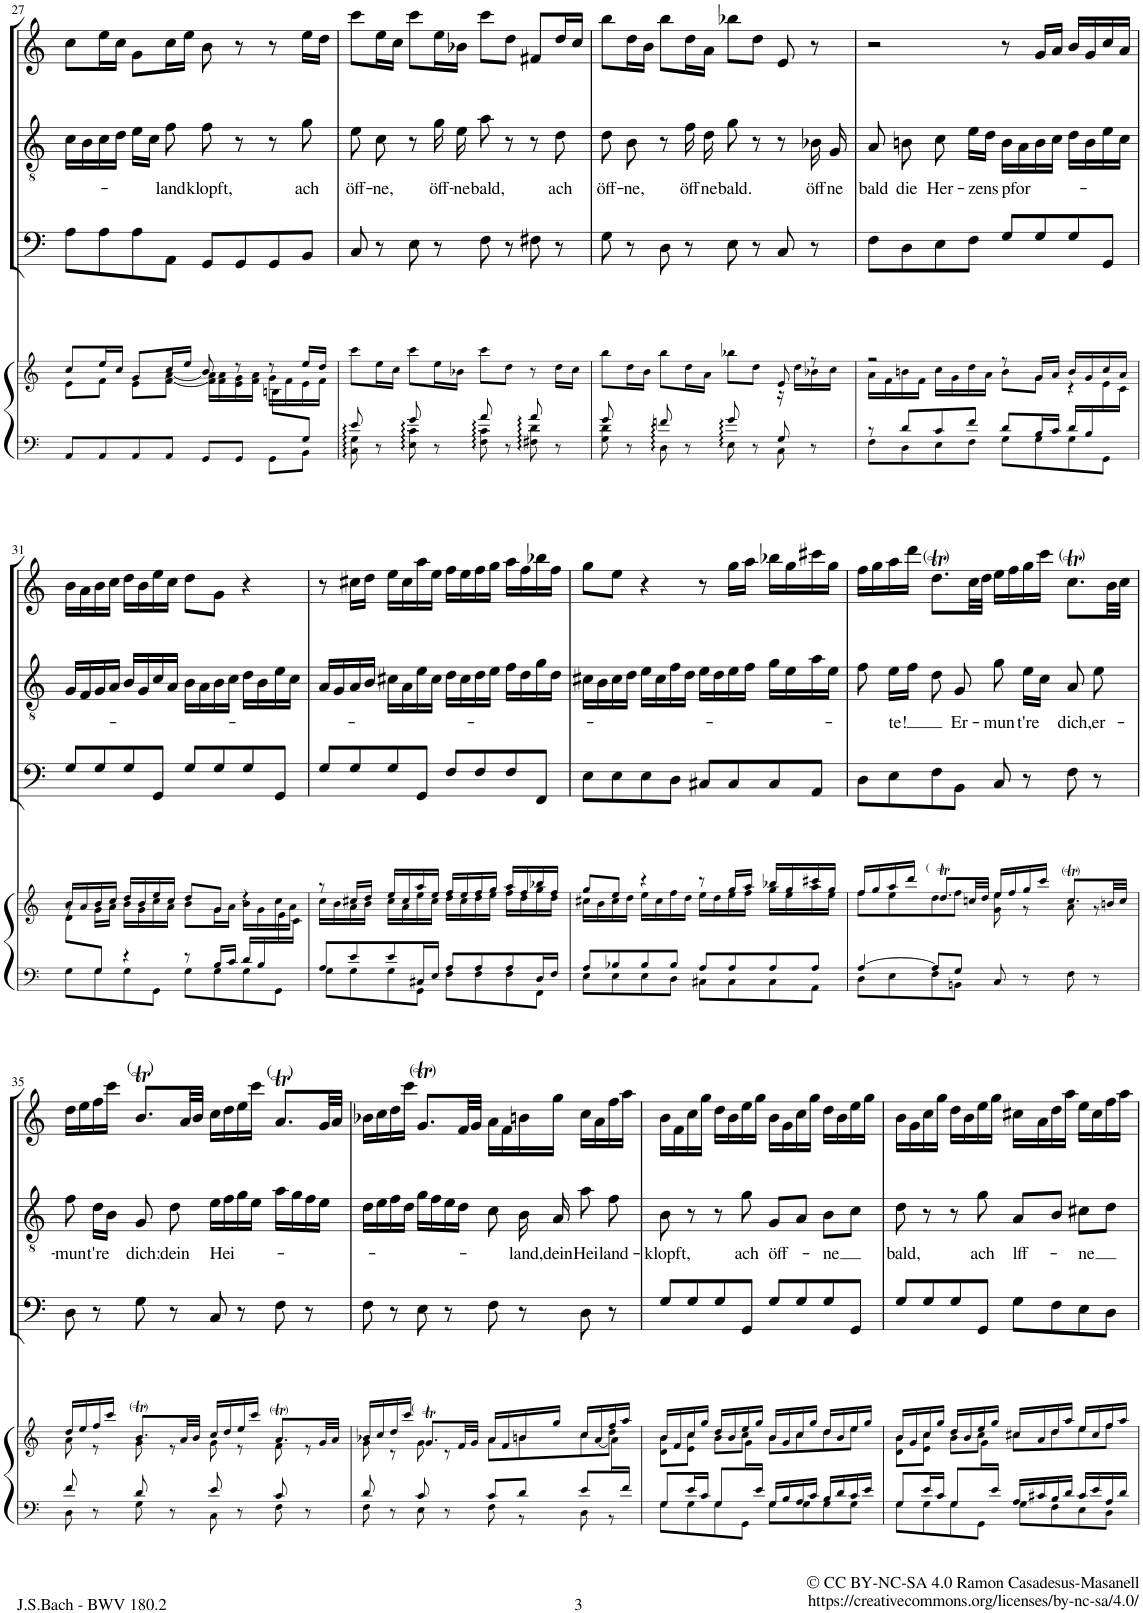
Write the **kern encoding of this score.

**kern	**kern	**kern	**kern	**text	**kern
*part4	*part4	*part3	*part2	*part2	*part1
*staff5	*staff4	*staff3	*staff2	*staff2	*staff1
*I"Piano reduction	*	*I"Continuo	*I"Tenore	*	*I"Flauto traverso
*I'Pno	*	*	*	*	*I'Fl
!!LO:PB:g=z
*clefF4	*clefG2	*clefF4	*clefGv2	*	*clefG2
*k[]	*k[]	*k[]	*k[]	*	*k[]
*M4/4	*M4/4	*M4/4	*M4/4	*	*M4/4
*met(c)	*met(c)	*met(c)	*met(c)	*	*met(c)
=27	=27	=27	=27	=27	=27
*^	*^	*	*	*	*
*	*	*	*^	*	*	*	*
8AA/L	2ryy	8cc/L	8e\L	2.ryy	8A\L	16c\LL	.	8cc\L
.	.	.	.	.	.	16B\	.	.
8AA/	.	16ee/L	8f\J	.	8A\	16c\	.	16ee\L
.	.	16cc/JJ	.	.	.	16d\JJ	.	16cc\JJ
8AA/	.	8g/L	8e\L	.	8A\	16e\LL	.	8g\L
.	.	.	.	.	.	16c\JJ	.	.
!	!	!	!	!	!	!	!LO:LY:b	!
8AA/J	.	16cc/L	[8f\ [8a\J	.	8AA\J	8f\	-land	16cc\L
.	.	16ee/JJ	.	.	.	.	.	16ee\JJ
!	!	!	!	!	!	!	!LO:LY:b	!
8GG/L	4ryy	8b/	16f\] 16a\]LL	.	8GG/L	8f\	klopft,	8b\
.	.	.	16f\ 16a\	.	.	.	.	.
8GG/J	.	8r	16e\ 16g\	.	8GG/	8r	.	8r
.	.	.	16f\ 16a\JJ	.	.	.	.	.
8ryy	8GG\L	8r	16g\LL	8Bn\L	8GG/	8r	.	8r
.	.	.	16f\	.	.	.	.	.
!	!	!	!	!	!	!	!LO:LY:b	!
8G/J	8BB\J	16ee/LL	16e\	8ryy	8BB/J	8g\	ach	16ee\LL
.	.	16dd/JJ	16f\JJ	.	.	.	.	16dd\JJ
*	*	*	*v	*v	*	*	*	*
=28	=28	=28	=28	=28	=28	=28	=28
!	!	!	!	!	!	!LO:LY:b	!
*	*	*v	*v	*	*	*	*
8e/	8C\ 8G\	8ccc\L	8C/	8e\	öff-	8ccc\L
!	!	!	!	!	!LO:LY:b	!
8r	8ryy	16ee\L	8r	8c\	-ne,	16ee\L
.	.	16cc\JJ	.	.	.	16cc\JJ
8g/	8E\ 8c\	8ccc\L	8E\	8r	.	8ccc\L
!	!	!	!	!	!LO:LY:b	!
8r	8ryy	16ee\L	8r	16g\	öff-	16ee\L
!	!	!	!	!	!LO:LY:b	!
.	.	16b-X\JJ	.	16e\	-ne	16b-X\JJ
!	!	!	!	!	!LO:LY:b	!
8a/	8F\ 8c\	8ccc\L	8F\	8a\	bald,	8ccc\L
8r	8ryy	8dd\J	8r	8r	.	8dd\J
8a/	8F#X\ 8d\	8r	8F#X\	8r	.	8f#X/L
!	!	!	!	!	!LO:LY:b	!
8r	8ryy	16dd\LL	8r	8d\	ach	16dd/L
.	.	16cc\JJ	.	.	.	16cc/JJ
=29	=29	=29	=29	=29	=29	=29
*	*	*^	*	*	*	*
!	!	!	!	!	!	!LO:LY:b	!
8g/	8G\ 8d\	8bb\L	2ryy	8G\	8d\	öff-	8bb\L
!	!	!	!	!	!	!LO:LY:b	!
8r	8ryy	16dd\L	.	8r	8B\	-ne,	16dd\L
.	.	16b\JJ	.	.	.	.	16b\JJ
8fn/	8D\	8bb\L	.	8D\	8r	.	8bb\L
!	!	!	!	!	!	!LO:LY:b	!
8r	8ryy	16dd\L	.	8r	16f\	öff-	16dd\L
!	!	!	!	!	!	!LO:LY:b	!
.	.	16a\JJ	.	.	16d\	-ne	16a\JJ
!	!	!	!	!	!	!LO:LY:b	!
8g/	8E\	8bb-X\L	4ryy	8E\	8g\	bald.	8bb-X\L
8r	8ryy	8dd\J	.	8r	8r	.	8dd\J
8G/	8C\	8e/	16r	8C/	8r	.	8e/
.	.	.	16dd\LL	.	.	.	.
!	!	!	!	!	!	!LO:LY:b	!
8r	8ryy	8r	16b-X\	8r	16B-X\	öff-	8r
!	!	!	!	!	!	!LO:LY:b	!
.	.	.	16cc\JJ	.	16G/	-ne	.
=30	=30	=30	=30	=30	=30	=30	=30
*	*	*	*^	*	*	*	*
!	!	!	!	!	!	!	!LO:LY:b	!
8r	8F\L	2r	16a\LL	2..ryy	8F\L	8A/	bald	2r
.	.	.	16f\	.	.	.	.	.
!	!	!	!	!	!	!	!LO:LY:b	!
8d/L	8D\	.	16bn\	.	8D\	8Bn\	die	.
.	.	.	16f\JJ	.	.	.	.	.
!	!	!	!	!	!	!	!LO:LY:b	!
8c/	8E\	.	16cc\LL	.	8E\	8c\	Her-	.
.	.	.	16g\	.	.	.	.	.
!	!	!	!	!	!	!	!LO:LY:b	!
8f/J	8F\J	.	16dd\	.	8F\J	16e\LL	-zens-	.
.	.	.	16a\JJ	.	.	16d\JJ	.	.
!	!	!	!	!	!	!	!LO:LY:b	!
8d/L	8G\L	8r	8b\L	.	8G/L	16B\LL	-pfor-	8r
.	.	.	.	.	.	16A\	.	.
16B/L	8G\	16g/LL	8g\J	.	8G/	16B\	.	16g/LL
16c/JJ	.	16a/JJ	.	.	.	16c\JJ	.	16a/JJ
16d/LL	8G\	16b/LL	4r	.	8G/	16d\LL	.	16b/LL
16B/	.	16g/	.	.	.	16B\	.	16g/
8ryy	8GG\J	16cc/	.	16e\	8GG/J	16e\	.	16cc/
.	.	16a/JJ	.	16c\JJ	.	16c\JJ	.	16a/JJ
!!LO:LB:g=z
=31	=31	=31	=31	=31	=31	=31	=31	=31
8ryy	8G\L	16b/LL	8r	8d\L	8G/L	16G/LL	.	16b\LL
.	.	16a/	.	.	.	16F/	.	16a\
8G/J	8G\	16b/	16g\LL	2.ryy	8G/	16G/	.	16b\
.	.	16cc/JJ	16a\JJ	.	.	16A/JJ	.	16cc\JJ
4r	8G\	16dd/LL	16b\LL	.	8G/	16B/LL	.	16dd\LL
.	.	16b/	16g\	.	.	16G/	.	16b\
.	8GG\J	16ee/	16cc\	.	8GG/J	16c/	.	16ee\
.	.	16cc/JJ	16a\JJ	.	.	16A/JJ	.	16cc\JJ
8r	8G\L	8dd/L	8b\L	.	8G/L	16B\LL	.	8dd\L
.	.	.	.	.	.	16A\	.	.
16B/LL	8G\	8g/J	16g\L	.	8G/	16B\	.	8g\J
16c/JJ	.	.	16a\JJ	.	.	16c\JJ	.	.
16d/LL	8G\	4r	16b\LL	.	8G/	16d\LL	.	4r
16B/	.	.	16g\	.	.	16B\	.	.
8ryy	8GG\J	.	16cc\	16e\	8GG/J	16e\	.	.
.	.	.	16a\JJ	16c\JJ	.	16c\JJ	.	.
*	*	*	*v	*v	*	*	*	*
=32	=32	=32	=32	=32	=32	=32	=32
8A/L	8G\L	8r	16cc\LL	8G/L	16A/LL	.	8r
.	.	.	16b\	.	16G/	.	.
8e/	8G\	16cc#X/LL	16a\	8G/	16A/	.	16cc#X\LL
.	.	16dd/JJ	16b\JJ	.	16B/JJ	.	16dd\JJ
8e/	8G\	16ee/LL	16cc#\LL	8G/	16c#X\LL	.	16ee\LL
.	.	16cc#/	16a\	.	16A\	.	16cc#\
16C#X/L	8GG\J	16aa/	16ee\	8GG/J	16e\	.	16aa\
16E/JJ	.	16ee/JJ	16cc#\JJ	.	16c#\JJ	.	16ee\JJ
8A/L	8F\L	16ff/LL	16dd\LL	8F/L	16d\LL	.	16ff\LL
.	.	16ee/	16cc#\	.	16c#\	.	16ee\
8A/	8F\	16ff/	16dd\	8F/	16d\	.	16ff\
.	.	16gg/JJ	16ee\JJ	.	16e\JJ	.	16gg\JJ
8A/	8F\	16aa/LL	16ff\LL	8F/	16f\LL	.	16aa\LL
.	.	16ff/	16dd\	.	16d\	.	16ff\
16D/L	8FF\J	16bb-X/	16gg\	8FF/J	16g\	.	16bb-X\
16F/JJ	.	16ff/JJ	16dd\JJ	.	16d\JJ	.	16ff\JJ
=33	=33	=33	=33	=33	=33	=33	=33
8A/L	8E\L	8gg/L	16cc#X\LL	8E\L	16c#X\LL	.	8gg\L
.	.	.	16b\	.	16B\	.	.
8B-X/	8E\	8ee/J	16cc#\	8E\	16c#\	.	8ee\J
.	.	.	16dd\JJ	.	16d\JJ	.	.
8B-/	8E\	4r	16ee\LL	8E\	16e\LL	.	4r
.	.	.	16cc#\	.	16c#\	.	.
8B-/J	8D\J	.	16ff\	8D\J	16f\	.	.
.	.	.	16dd\JJ	.	16d\JJ	.	.
8A/L	8C#X\L	8r	16ee\LL	8C#X/L	16e\LL	.	8r
.	.	.	16dd\	.	16d\	.	.
8A/	8C#\	16gg/LL	16ee\	8C#/	16e\	.	16gg\LL
.	.	16aa/JJ	16ff\JJ	.	16f\JJ	.	16aa\JJ
8A/	8C#\	16bb-X/LL	16gg\LL	8C#/	16g\LL	.	16bb-X\LL
.	.	16gg/	16ee\	.	16e\	.	16gg\
8A/J	8AA\J	16ccc#X/	16aa\	8AA/J	16a\	.	16ccc#X\
.	.	16gg/JJ	16ee\JJ	.	16e\JJ	.	16gg\JJ
=34	=34	=34	=34	=34	=34	=34	=34
[4A/	8D\L	16ff/LL	8ff\L	8D\L	8f\	.	16ff\LL
.	.	16gg/	.	.	.	.	16gg\
!	!	!	!	!	!	!LO:LY:b	!
.	8E\	16aa/	8ee\	8E\	16e\LL	-te!	16aa\
.	.	16ddd/JJ	.	.	16f\JJ	.	16ddd\JJ
!	!	!	!	!	!	!	!LO:TX:a:t=(    )
!	!	!LO:TX:a:t=(    )	!	!	!	!	!
8A/L]	8F\	8.ddT/L	8dd\	8F\	8d\	.	8.ddT\L
!	!	!	!	!	!	!LO:LY:b	!
8G/J	8BBn\J	.	8ff\J	8BB\J	8G/	Er-	.
.	.	32ccn/LL	.	.	.	.	32cc\LL
.	.	32dd/JJJ	.	.	.	.	32dd\JJJ
!	!	!	!	!	!	!LO:LY:b	!
8ryy	8C/	16ee/LL	8g\ 8ee\	8C/	8g\	-mun-	16ee\LL
.	.	16ff/	.	.	.	.	16ff\
!	!	!	!	!	!	!LO:LY:b	!
8r	8ryy	16gg/	8r	8r	16e\LL	-t're	16gg\
.	.	16ccc/JJ	.	.	16c\JJ	.	16ccc\JJ
!	!	!	!	!	!	!	!LO:TX:a:t=(    )
!	!	!LO:TX:a:t=(    )	!	!	!	!	!
!	!	!	!	!	!	!LO:LY:b	!
8ryy	8F\	8.ccT/L	8a\	8F\	8A/	dich,	8.ccT\L
!	!	!	!	!	!	!LO:LY:b	!
8r	8ryy	.	8r	8r	8e\	er-	.
.	.	32bn/LL	.	.	.	.	32b\LL
.	.	32cc/JJJ	.	.	.	.	32cc\JJJ
!!LO:LB:g=z
=35	=35	=35	=35	=35	=35	=35	=35
!	!	!	!	!	!	!LO:LY:b	!
8f/	8D\	16dd/LL	8a\	8D\	8f\	-mun-	16dd\LL
.	.	16ee/	.	.	.	.	16ee\
!	!	!	!	!	!	!LO:LY:b	!
8r	8ryy	16ff/	8r	8r	16d\LL	-t're	16ff\
.	.	16ccc/JJ	.	.	16B\JJ	.	16ccc\JJ
!	!	!	!	!	!	!	!LO:TX:a:t=(    )
!	!	!LO:TX:a:t=(    )	!	!	!	!	!
!	!	!	!	!	!	!LO:LY:b	!
8d/	8G\	8.bt/L	8g\	8G\	8G/	dich:	8.bt/L
!	!	!	!	!	!	!LO:LY:b	!
8r	8ryy	.	8r	8r	8d\	dein	.
.	.	32a/LL	.	.	.	.	32a/LL
.	.	32b/JJJ	.	.	.	.	32b/JJJ
!	!	!	!	!	!	!LO:LY:b	!
8e/	8C\	16cc/LL	8g\	8C/	16e\LL	Hei-	16cc\LL
.	.	16dd/	.	.	16f\	.	16dd\
8r	8ryy	16ee/	8r	8r	16g\	.	16ee\
.	.	16ccc/JJ	.	.	16e\JJ	.	16ccc\JJ
!	!	!	!	!	!	!	!LO:TX:a:t=(    )
!	!	!LO:TX:a:t=(    )	!	!	!	!	!
8c/	8F\	8.aT/L	8f\	8F\	16a\LL	.	8.aT/L
.	.	.	.	.	16g\	.	.
8r	8ryy	.	8r	8r	16f\	.	.
.	.	32g/LL	.	.	16e\JJ	.	32g/LL
.	.	32a/JJJ	.	.	.	.	32a/JJJ
=36	=36	=36	=36	=36	=36	=36	=36
*	*	*	*^	*	*	*	*
8d/	8F\	16b-X/LL	8g\	2..ryy	8F\	16d\LL	.	16b-X\LL
.	.	16cc/	.	.	.	16e\	.	16cc\
8r	8ryy	16dd/	8r	.	8r	16f\	.	16dd\
.	.	16ccc/JJ	.	.	.	16d\JJ	.	16ccc\JJ
!	!	!	!	!	!	!	!	!LO:TX:a:t=(    )
!	!	!LO:TX:a:t=(    )	!	!	!	!	!	!
8c/	8E\	8.gT/L	8g\	.	8E\	16g\LL	.	8.gT/L
.	.	.	.	.	.	16f\	.	.
8r	8ryy	.	8r	.	8r	16e\	.	.
.	.	32f/LL	.	.	.	16d\JJ	.	32f/LL
.	.	32g/JJJ	.	.	.	.	.	32g/JJJ
8c/L	8F\	16a/LL	8a\L	.	8F\	8c\	.	16a\LL
.	.	16f/	.	.	.	.	.	16f\
!	!	!	!	!	!	!	!LO:LY:b	!
8d/J	8r	16bn/	8b\	.	8r	16B\	-land,	16bn\
!	!	!	!	!	!	!	!LO:LY:b	!
.	.	16gg/JJ	.	.	.	16A/	dein	16gg\JJ
!	!	!	!	!	!	!	!LO:LY:b	!
8e/L	8D\	16cc/LL	8cc\	.	8D\	8a\	Hei-	16cc\LL
.	.	[<16a/	.	.	.	.	.	16a\
!	!	!	!	!	!	!	!LO:LY:b	!
16ryy	8r	16ff/	8dd\J	16a\L]	8r	8f\	-land-	16ff\
16f/JJ	.	16aa/JJ	.	16ryy	.	.	.	16aa\JJ
=37	=37	=37	=37	=37	=37	=37	=37	=37
!	!	!	!	!	!	!	!LO:LY:b	!
8G/L	8G\L	16b/LL	8d\ 8b\L	4.ryy	8G/L	8B\	-klopft,	16b\LL
.	.	16f/	.	.	.	.	.	16f\
16e/L	8G\	16cc/	8e\ 8cc\J	.	8G/	8r	.	16cc\
16c/JJ	.	16gg/JJ	.	.	.	.	.	16gg\JJ
8G/L	8G\	16dd/LL	8b\L	.	8G/	8r	.	16dd\LL
.	.	16b/	.	.	.	.	.	16b\
!	!	!	!	!	!	!	!LO:LY:b	!
16ryy	8GG\J	16ee/	8cc\J	16g\L	8GG/J	8g\	ach	16ee\
16e/JJ	.	16gg/JJ	.	2ryy	.	.	.	16gg\JJ
!	!	!	!	!	!	!	!LO:LY:b	!
16G/LL	8G\L	16b/LL	8b\L	.	8G/L	8G/L	öff-	16b\LL
16B/	.	16g/	.	.	.	.	.	16g\
16A/	8G\	16cc/	8cc\	.	8G/	8A/J	.	16cc\
16c/JJ	.	16gg/JJ	.	.	.	.	.	16gg\JJ
!	!	!	!	!	!	!	!LO:LY:b	!
16B/LL	8G\	16dd/LL	8dd\	.	8G/	8B\L	-ne	16dd\LL
16d/	.	16b/	.	.	.	.	.	16b\
16c/	8G\J	16ee/	8ee\J	.	8GG/J	8c\J	.	16ee\
16e/JJ	.	16gg/JJ	.	16ryy	.	.	.	16gg\JJ
=38	=38	=38	=38	=38	=38	=38	=38	=38
!	!	!	!	!	!	!	!LO:LY:b	!
8G/L	8G\L	16b/LL	8d\ 8b\L	4.ryy	8G/L	8d\	bald,	16b\LL
.	.	16g/	.	.	.	.	.	16g\
16e/L	8G\	16cc/	8e\ 8cc\J	.	8G/	8r	.	16cc\
16c/JJ	.	16gg/JJ	.	.	.	.	.	16gg\JJ
8G/L	8G\	16dd/LL	8b\L	.	8G/	8r	.	16dd\LL
.	.	16b/	.	.	.	.	.	16b\
!	!	!	!	!	!	!	!LO:LY:b	!
16ryy	8GG\J	16ee/	8cc\J	16g\L	8GG/J	8g\	ach	16ee\
16e/JJ	.	16gg/JJ	.	2ryy	.	.	.	16gg\JJ
!	!	!	!	!	!	!	!LO:LY:b	!
16A/LL	8G\L	16cc#X/LL	8cc#\L	.	8G\L	8A/L	lff-	16cc#X\LL
16c#X/	.	16a/	.	.	.	.	.	16a\
16B/	8F\	16dd/	8dd\	.	8F\	8B/J	.	16dd\
16d/JJ	.	16aa/JJ	.	.	.	.	.	16aa\JJ
!	!	!	!	!	!	!	!LO:LY:b	!
16c#/LL	8E\	16ee/LL	8ee\	.	8E\	8c#X\L	-ne	16ee\LL
16e/	.	16cc#/	.	.	.	.	.	16cc#\
16A/	8D\J	16ff/	8ff\J	.	8D\J	8d\J	.	16ff\
16d/JJ	.	16aa/JJ	.	16ryy	.	.	.	16aa\JJ
*v	*v	*	*	*	*	*	*	*
*	*v	*v	*v	*	*	*	*
=	=	=	=	=	=
*-	*-	*-	*-	*-	*-
